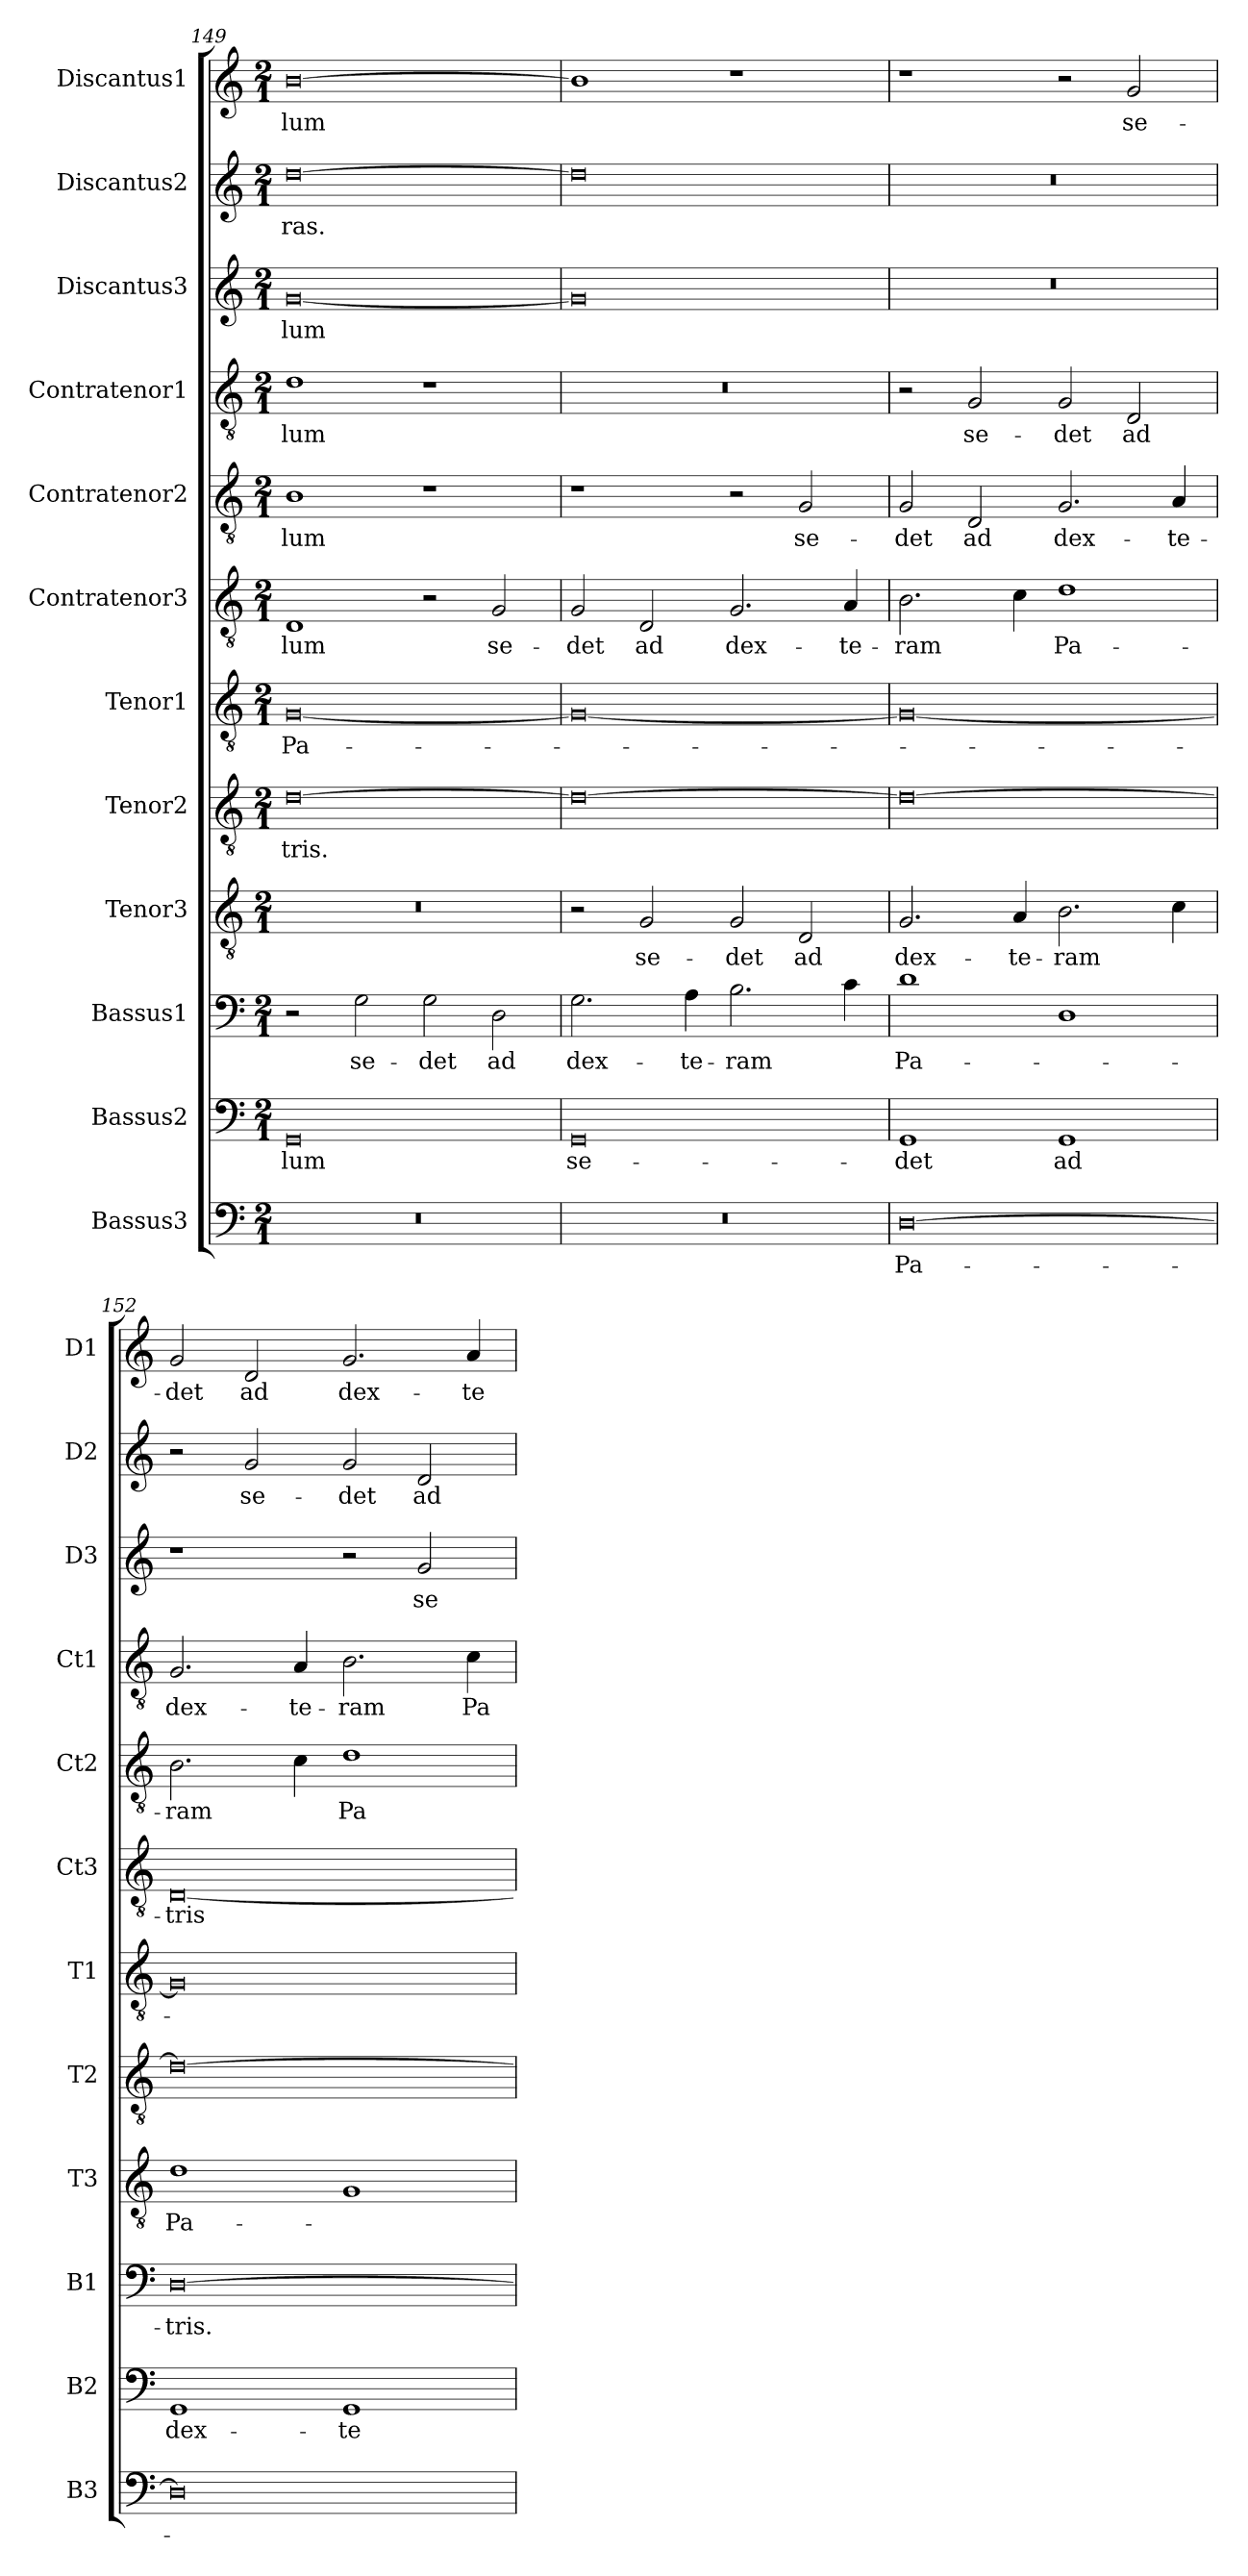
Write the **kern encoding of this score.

**kern	**text	**kern	**text	**kern	**text	**kern	**text	**kern	**text	**kern	**text	**kern	**text	**kern	**text	**kern	**text	**kern	**text	**kern	**text	**kern	**text
*part12	*part12	*part11	*part11	*part10	*part10	*part9	*part9	*part8	*part8	*part7	*part7	*part6	*part6	*part5	*part5	*part4	*part4	*part3	*part3	*part2	*part2	*part1	*part1
*staff12	*staff12	*staff11	*staff11	*staff10	*staff10	*staff9	*staff9	*staff8	*staff8	*staff7	*staff7	*staff6	*staff6	*staff5	*staff5	*staff4	*staff4	*staff3	*staff3	*staff2	*staff2	*staff1	*staff1
*I"Bassus3	*	*I"Bassus2	*	*I"Bassus1	*	*I"Tenor3	*	*I"Tenor2	*	*I"Tenor1	*	*I"Contratenor3	*	*I"Contratenor2	*	*I"Contratenor1	*	*I"Discantus3	*	*I"Discantus2	*	*I"Discantus1	*
*I'B3	*	*I'B2	*	*I'B1	*	*I'T3	*	*I'T2	*	*I'T1	*	*I'Ct3	*	*I'Ct2	*	*I'Ct1	*	*I'D3	*	*I'D2	*	*I'D1	*
*clefF4	*	*clefF4	*	*clefF4	*	*clefGv2	*	*clefGv2	*	*clefGv2	*	*clefGv2	*	*clefGv2	*	*clefGv2	*	*clefG2	*	*clefG2	*	*clefG2	*
*k[]	*	*k[]	*	*k[]	*	*k[]	*	*k[]	*	*k[]	*	*k[]	*	*k[]	*	*k[]	*	*k[]	*	*k[]	*	*k[]	*
*M2/1	*	*M2/1	*	*M2/1	*	*M2/1	*	*M2/1	*	*M2/1	*	*M2/1	*	*M2/1	*	*M2/1	*	*M2/1	*	*M2/1	*	*M2/1	*
=149	=149	=149	=149	=149	=149	=149	=149	=149	=149	=149	=149	=149	=149	=149	=149	=149	=149	=149	=149	=149	=149	=149	=149
0r	.	0GG	-lum	2r	.	0r	.	[0d	-tris.	[0G	Pa-	1D	-lum	1B	-lum	1d	-lum	[0g	-lum	[0dd	-ras.	[0b	-lum
.	.	.	.	2G	se-	.	.	.	.	.	.	.	.	.	.	.	.	.	.	.	.	.	.
.	.	.	.	2G	-det	.	.	.	.	.	.	2r	.	1r	.	1r	.	.	.	.	.	.	.
.	.	.	.	2D	ad	.	.	.	.	.	.	2G	se-	.	.	.	.	.	.	.	.	.	.
=150	=150	=150	=150	=150	=150	=150	=150	=150	=150	=150	=150	=150	=150	=150	=150	=150	=150	=150	=150	=150	=150	=150	=150
0r	.	0GG	se-	2.G	dex-	2r	.	0d_	.	0G_	.	2G	-det	1r	.	0r	.	0g]	.	0dd]	.	1b]	.
.	.	.	.	.	.	2G	se-	.	.	.	.	2D	ad	.	.	.	.	.	.	.	.	.	.
.	.	.	.	4A	-te-	.	.	.	.	.	.	.	.	.	.	.	.	.	.	.	.	.	.
.	.	.	.	2.B	-ram	2G	-det	.	.	.	.	2.G	dex-	2r	.	.	.	.	.	.	.	1r	.
.	.	.	.	.	.	2D	ad	.	.	.	.	.	.	2G	se-	.	.	.	.	.	.	.	.
.	.	.	.	4c	.	.	.	.	.	.	.	4A	-te-	.	.	.	.	.	.	.	.	.	.
=151	=151	=151	=151	=151	=151	=151	=151	=151	=151	=151	=151	=151	=151	=151	=151	=151	=151	=151	=151	=151	=151	=151	=151
[0D	Pa-	1GG	-det	1d	Pa-	2.G	dex-	0d_	.	0G_	.	2.B	-ram	2G	-det	2r	.	0r	.	0r	.	1r	.
.	.	.	.	.	.	.	.	.	.	.	.	.	.	2D	ad	2G	se-	.	.	.	.	.	.
.	.	.	.	.	.	4A	-te-	.	.	.	.	4c	.	.	.	.	.	.	.	.	.	.	.
.	.	1GG	ad	1D	.	2.B	-ram	.	.	.	.	1d	Pa-	2.G	dex-	2G	-det	.	.	.	.	2r	.
.	.	.	.	.	.	.	.	.	.	.	.	.	.	.	.	2D	ad	.	.	.	.	2g	se-
.	.	.	.	.	.	4c	.	.	.	.	.	.	.	4A	-te-	.	.	.	.	.	.	.	.
=152	=152	=152	=152	=152	=152	=152	=152	=152	=152	=152	=152	=152	=152	=152	=152	=152	=152	=152	=152	=152	=152	=152	=152
0D]	.	1GG	dex-	[0D	-tris.	1d	Pa-	0d_	.	0G]	.	[0D	-tris	2.B	-ram	2.G	dex-	1r	.	2r	.	2g	-det
.	.	.	.	.	.	.	.	.	.	.	.	.	.	.	.	.	.	.	.	2g	se-	2d	ad
.	.	.	.	.	.	.	.	.	.	.	.	.	.	4c	.	4A	-te-	.	.	.	.	.	.
.	.	1GG	-te-	.	.	1G	.	.	.	.	.	.	.	1d	Pa-	2.B	-ram	2r	.	2g	-det	2.g	dex-
.	.	.	.	.	.	.	.	.	.	.	.	.	.	.	.	.	.	2g	se-	2d	ad	.	.
.	.	.	.	.	.	.	.	.	.	.	.	.	.	.	.	4c	Pa-	.	.	.	.	4a	-te-
=	=	=	=	=	=	=	=	=	=	=	=	=	=	=	=	=	=	=	=	=	=	=	=
*-	*-	*-	*-	*-	*-	*-	*-	*-	*-	*-	*-	*-	*-	*-	*-	*-	*-	*-	*-	*-	*-	*-	*-
